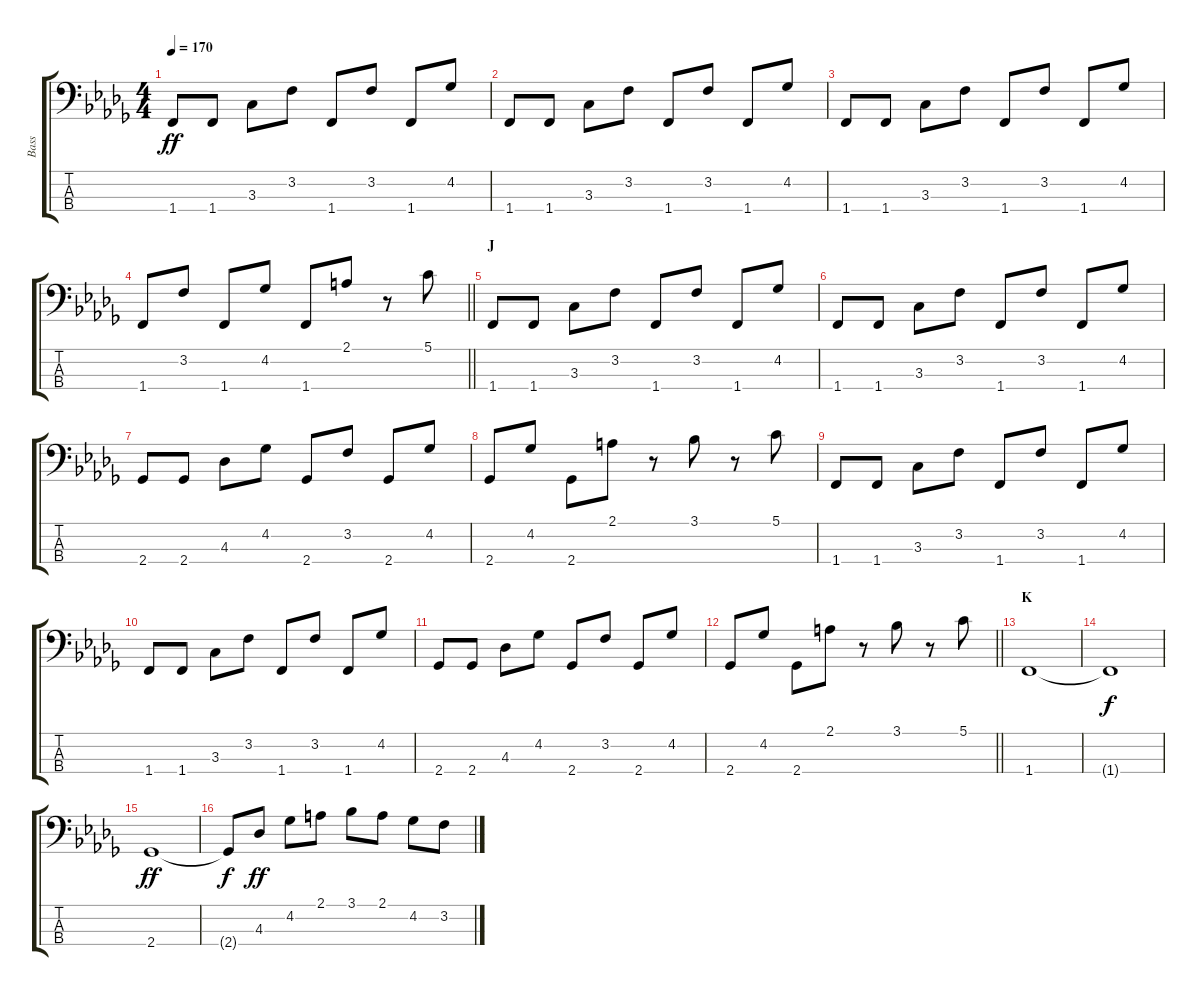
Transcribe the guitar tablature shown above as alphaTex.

\track ("Bass" "Bass") {instrument electricbasspick}
\staff {score tabs}
\tuning (G2 D2 A1 E1) {hide}
\ts (4 4)
\tempo 170
\clef f4
\ks db
1.4.8{dy ff} 1.4.8 3.3.8 3.2.8 1.4.8 3.2.8 1.4.8 4.2.8 |
1.4.8 1.4.8 3.3.8 3.2.8 1.4.8 3.2.8 1.4.8 4.2.8 |
1.4.8 1.4.8 3.3.8 3.2.8 1.4.8 3.2.8 1.4.8 4.2.8 |
\barLineRight lightlight
1.4.8 3.2.8 1.4.8 4.2.8 1.4.8 2.1.8 r.8 5.1.8 |
\section ("" "J")
1.4.8 1.4.8 3.3.8 3.2.8 1.4.8 3.2.8 1.4.8 4.2.8 |
1.4.8 1.4.8 3.3.8 3.2.8 1.4.8 3.2.8 1.4.8 4.2.8 |
2.4.8 2.4.8 4.3.8 4.2.8 2.4.8 3.2.8 2.4.8 4.2.8 |
2.4.8 4.2.8 2.4.8 2.1.8 r.8 3.1.8 r.8 5.1.8 |
1.4.8 1.4.8 3.3.8 3.2.8 1.4.8 3.2.8 1.4.8 4.2.8 |
1.4.8 1.4.8 3.3.8 3.2.8 1.4.8 3.2.8 1.4.8 4.2.8 |
2.4.8 2.4.8 4.3.8 4.2.8 2.4.8 3.2.8 2.4.8 4.2.8 |
\barLineRight lightlight
2.4.8 4.2.8 2.4.8 2.1.8 r.8 3.1.8 r.8 5.1.8 |
\section ("" "K")
1.4.1 |
1.4{t}.1{dy f} |
2.4.1{dy ff} |
2.4{t}.8{dy f} 4.3.8{dy ff} 4.2.8 2.1.8 3.1.8 2.1.8 4.2.8 3.2.8
